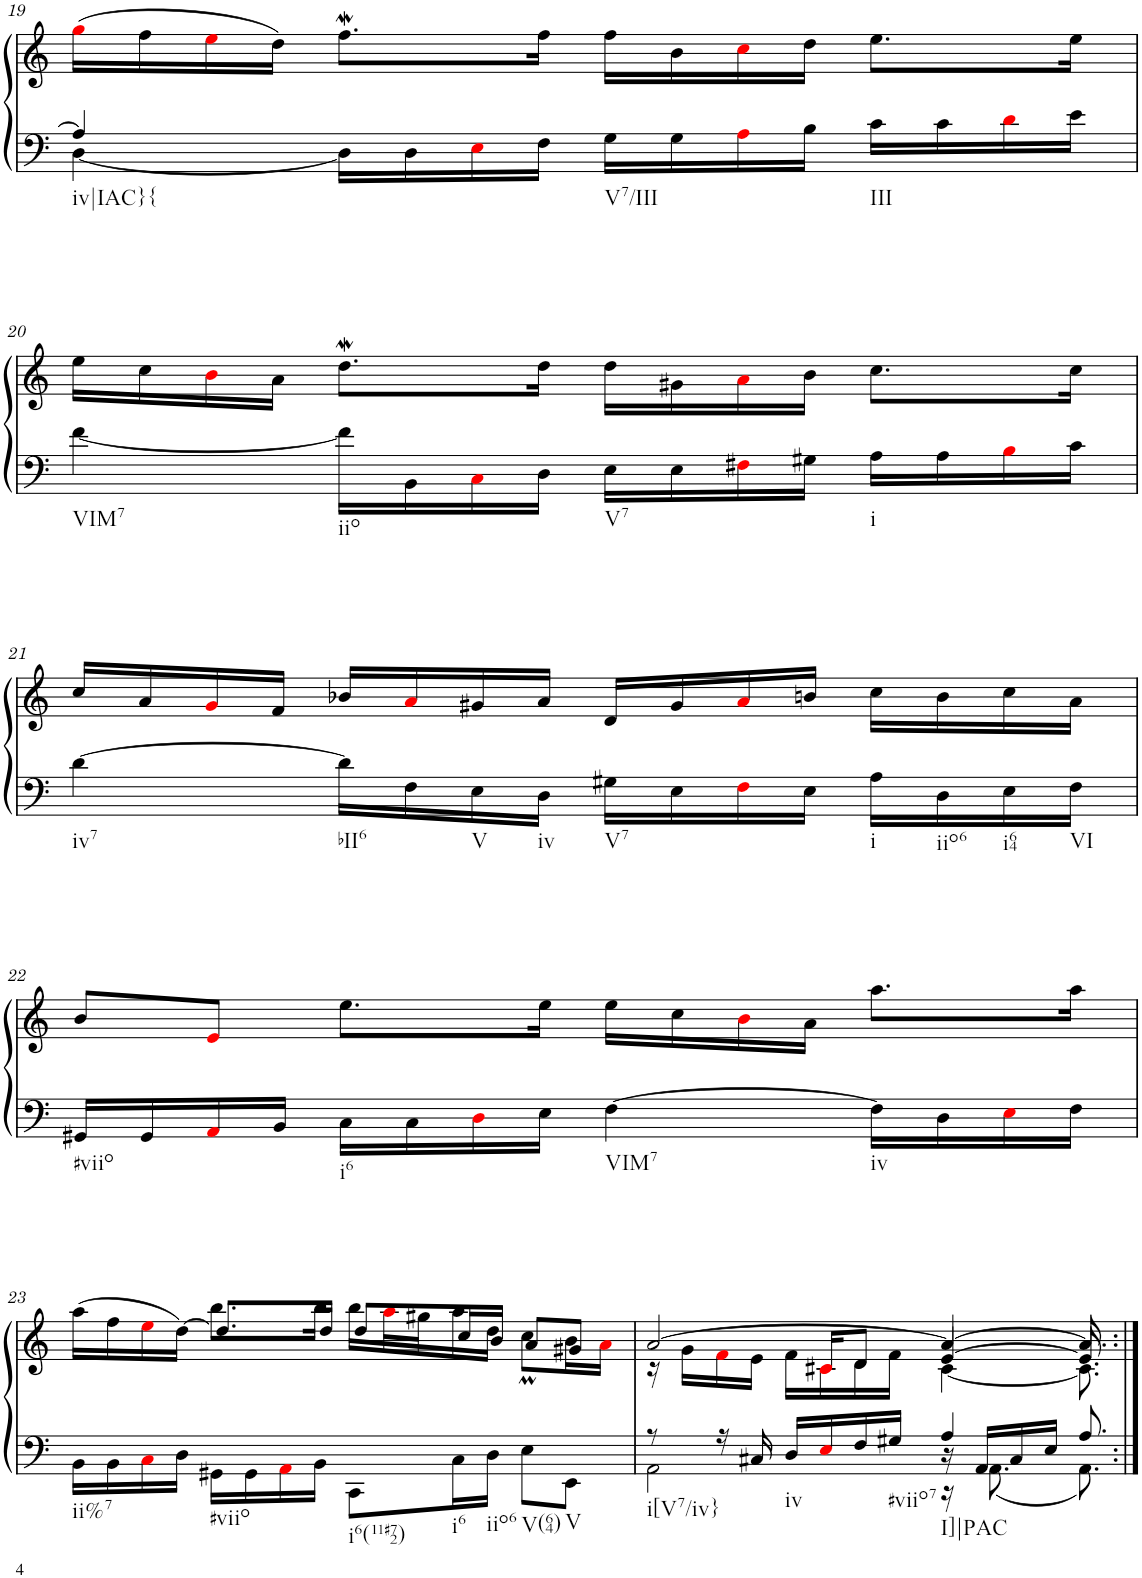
**kern	**kern
*part1	*part1
*staff2	*staff1
*I"Klavier linke Hand	*
!!LO:PB:g=z
*clefF4	*clefG2
*k[]	*k[]
*M4/4	*M4/4
*met(c)	*met(c)
=19	=19
*^	*
!LO:TX:b:t=iv|IAC}{	!	!
4A/]	[4D\	(16ggi\LL
.	.	16ff\
.	.	16eei\
.	.	16dd\JJ)
4ryy	16D\LL]	8.ffw\L
.	16D\	.
.	16Ei\	.
.	16F\JJ	16ff\Jk
!LO:TX:b:t=V7/III	!	!
!LO:TX:b:t=III	!	!
2ryy	16G\LL	16ff\LL
.	16G\	16b\
.	16Ai\	16cci\
.	16B\JJ	16dd\JJ
.	16c\LL	8.ee\L
.	16c\	.
.	16di\	.
.	16e\JJ	16ee\Jk
!!LO:LB:g=z
=20	=20	=20
!LO:TX:b:t=VIM7	!	!
!LO:TX:b:t=iio	!	!
!LO:TX:b:t=V7	!	!
!LO:TX:b:t=i	!	!
1ryy	[4f\	16ee\LL
.	.	16cc\
.	.	16bi\
.	.	16a\JJ
.	16f\LL]	8.ddW\L
.	16BB\	.
.	16Ci\	.
.	16D\JJ	16dd\Jk
.	16E\LL	16dd\LL
.	16E\	16g#X\
.	16F#Xi\	16ai\
.	16G#X\JJ	16b\JJ
.	16A\LL	8.cc\L
.	16A\	.
.	16Bi\	.
.	16c\JJ	16cc\Jk
!!LO:LB:g=z
=21	=21	=21
!LO:TX:b:t=iv7	!	!
*v	*v	*
[4d\	16cc/LL
.	16a/
.	16gi/
.	16f/JJ
!LO:TX:b:t=bII6	!
16d\LL]	16b-X/LL
16F\	16ai/
!LO:TX:b:t=V	!
16E\	16g#X/
!LO:TX:b:t=iv	!
16D\JJ	16a/JJ
!LO:TX:b:t=V7	!
16G#X\LL	16d/LL
16E\	16g#/
16Fi\	16ai/
16E\JJ	16bn/JJ
!LO:TX:b:t=i	!
16A\LL	16cc\LL
!LO:TX:b:t=iio6	!
16D\	16b\
!LO:TX:b:t=i64	!
16E\	16cc\
!LO:TX:b:t=VI	!
16F\JJ	16a\JJ
!!LO:LB:g=z
=22	=22
!LO:TX:b:t=#viio	!
16GG#X/LL	8b/L
16GG#/	.
16AAi/	8ei/J
16BB/JJ	.
!LO:TX:b:t=i6	!
16C\LL	8.ee\L
16C\	.
16Di\	.
16E\JJ	16ee\Jk
!LO:TX:b:t=VIM7	!
[4F\	16ee\LL
.	16cc\
.	16bi\
.	16a\JJ
!LO:TX:b:t=iv	!
16F\LL]	8.aa\L
16D\	.
16Ei\	.
16F\JJ	16aa\Jk
!!LO:LB:g=z
=23	=23
*^	*^
!LO:TX:b:t=ii%7	!	!	!
!LO:TX:b:t=#viio	!	!	!
!LO:TX:b:t=i6(11#72)	!	!	!
!LO:TX:b:t=i6	!	!	!
!LO:TX:b:t=iio6	!	!	!
!LO:TX:b:t=V(64)	!	!	!
!LO:TX:b:t=V	!	!	!
1ryy	16BB\LL	(16aa\LL	4ryy
.	16BB\	16ff\	.
.	16Ci\	16eei\	.
.	16D\JJ	[16dd\JJ)	.
.	16GG#X\LL	8.dd/L]	8.bb\L
.	16GG#\	.	.
.	16AAi\	.	.
.	16BB\JJ	16dd/Jk	16bb\Jk
.	8CC\L	8dd/L	16bb\LL
.	.	.	32aai\L
.	.	.	32gg#X\J
.	16C\L	16cc/L	16aa\
.	16D\JJ	16b/JJ	16dd\JJ
.	8E\L	8a/L	8ccM\L
.	8EE\J	8g#X/J	16b\L
.	.	.	16ai\JJ
=24	=24	=24	=24
*	*^	*	*^
!LO:TX:b:t=i[V7/iv}	!	!	!	!	!
8r	2AA\	2ryy	[2a/	16r	16ryy
*	*	*	*	*v	*v
.	.	.	.	16g\LL
16r	.	.	.	16fi\
16C#X/	.	.	.	16e\JJ
!LO:TX:b:t=iv	!	!	!	!
16D/LL	.	.	.	16f\LL
*	*	*	*	*^
16Ei/	.	.	.	16c#Xi\	16c#i/KL
16F/	.	.	.	16d\	8d/J
!LO:TX:b:t=#viio7	!	!	!	!	!
16G#X/JJ	.	.	.	16f\JJ	.
!LO:TX:b:t=I]|PAC	!	!	!	!	!
4A/	16r	16r	4a/_	[4e/	[4c#\
.	8.AA\	16AA/LL	.	.	.
.	.	16C#/	.	.	.
.	.	16E/JJ	.	.	.
8ryy	8.AA\	8.A/	8.a/]	8.e/]	8.c#\]
16ryy	.	.	.	.	.
*v	*v	*v	*	*	*
*	*v	*v	*v
=:|!	=:|!
*-	*-
